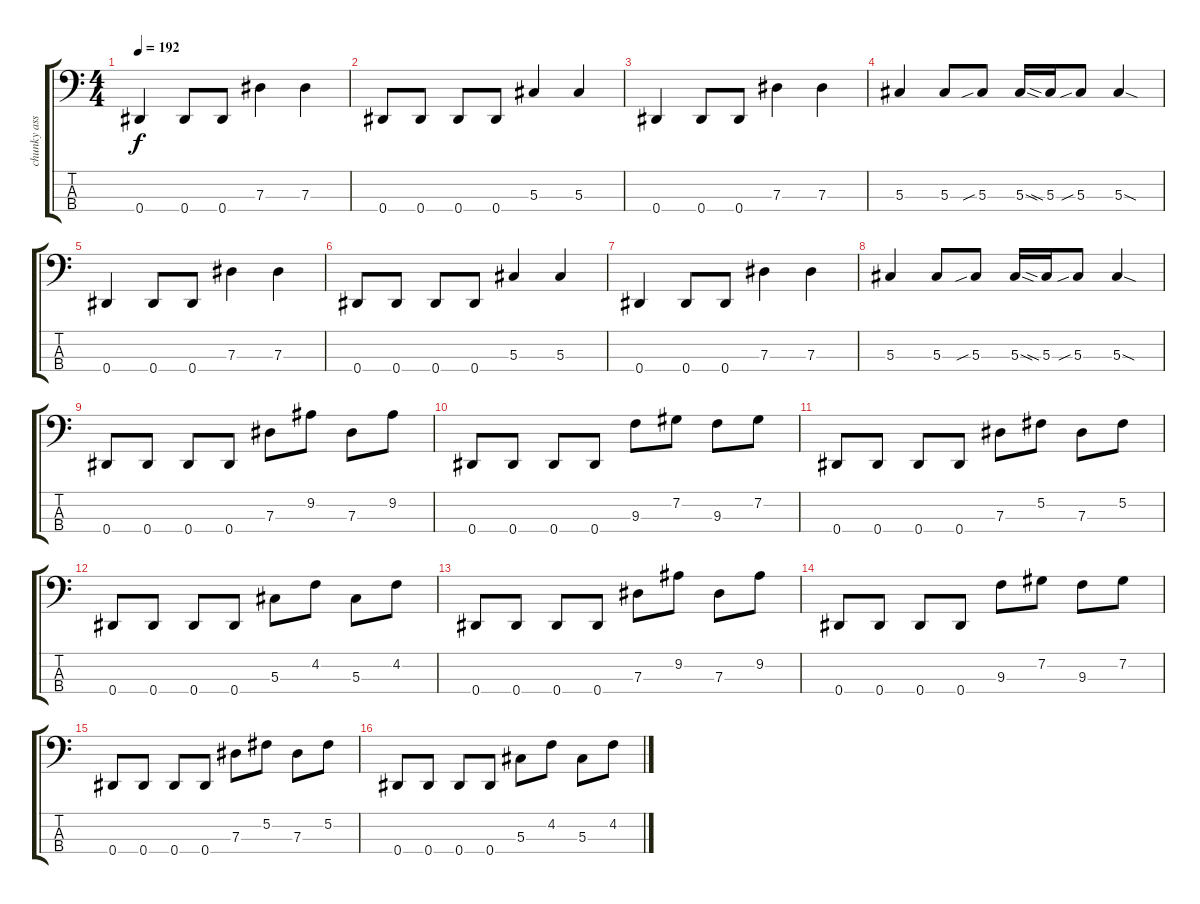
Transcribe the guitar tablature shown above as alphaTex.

\track ("chunky ass bass" "chunky ass") {instrument electricbasspick}
\staff {score tabs}
\tuning (Gb2 Db2 Ab1 Eb1) {hide}
\ts (4 4)
\tempo 192
\clef f4
\ks c
0.4.4{dy f} 0.4.8 0.4.8 7.3.4 7.3.4 |
0.4.8 0.4.8 0.4.8 0.4.8 5.3.4 5.3.4 |
0.4.4 0.4.8 0.4.8 7.3.4 7.3.4 |
5.3.4 5.3.8 5.3{sib}.8 5.3{sod}.16 5.3{sia}.16 5.3{sib}.8 5.3{sod}.4 |
0.4.4 0.4.8 0.4.8 7.3.4 7.3.4 |
0.4.8 0.4.8 0.4.8 0.4.8 5.3.4 5.3.4 |
0.4.4 0.4.8 0.4.8 7.3.4 7.3.4 |
5.3.4 5.3.8 5.3{sib}.8 5.3{sod}.16 5.3{sia}.16 5.3{sib}.8 5.3{sod}.4 |
0.4.8 0.4.8 0.4.8 0.4.8 7.3.8 9.2.8 7.3.8 9.2.8 |
0.4.8 0.4.8 0.4.8 0.4.8 9.3.8 7.2.8 9.3.8 7.2.8 |
0.4.8 0.4.8 0.4.8 0.4.8 7.3.8 5.2.8 7.3.8 5.2.8 |
0.4.8 0.4.8 0.4.8 0.4.8 5.3.8 4.2.8 5.3.8 4.2.8 |
0.4.8 0.4.8 0.4.8 0.4.8 7.3.8 9.2.8 7.3.8 9.2.8 |
0.4.8 0.4.8 0.4.8 0.4.8 9.3.8 7.2.8 9.3.8 7.2.8 |
0.4.8 0.4.8 0.4.8 0.4.8 7.3.8 5.2.8 7.3.8 5.2.8 |
0.4.8 0.4.8 0.4.8 0.4.8 5.3.8 4.2.8 5.3.8 4.2.8
